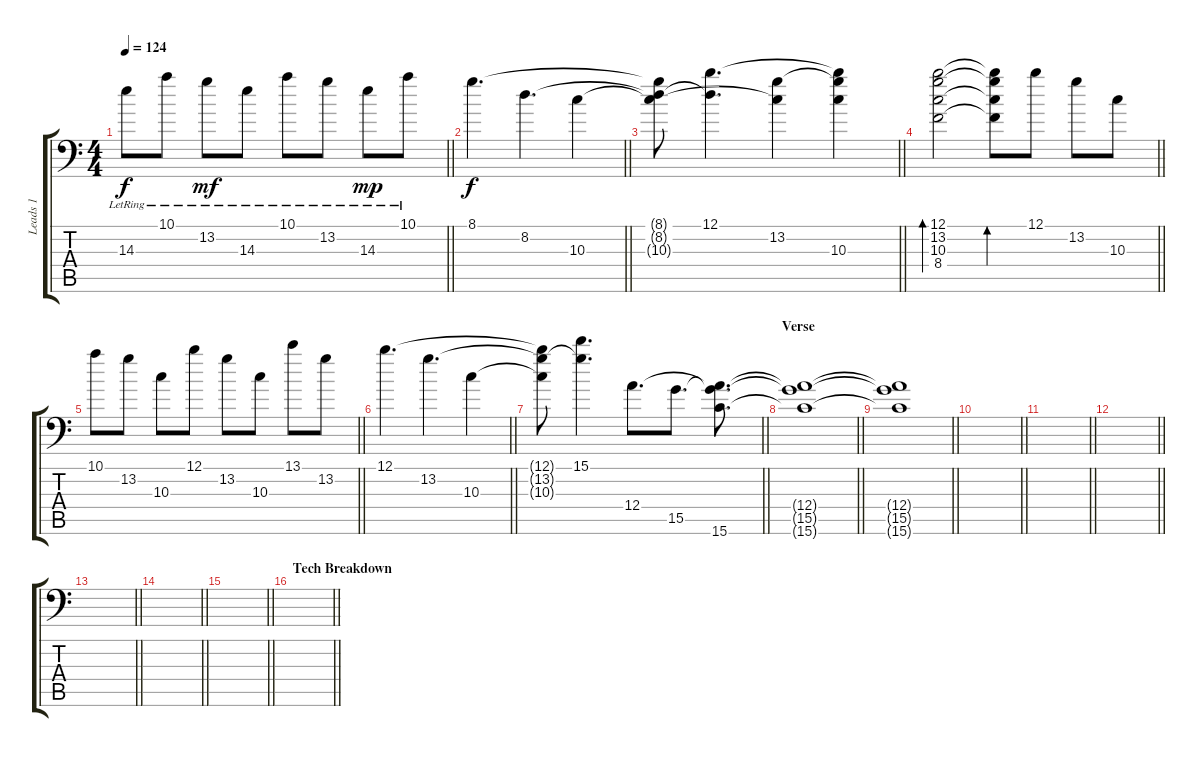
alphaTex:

\track ("Leads 1" "Leads 1") {instrument electricguitarjazz}
\staff {score tabs}
\tuning (B3 Gb3 D3 A2 E2 A1) {hide}
\ts (4 4)
\tempo 124
\clef f4
\barLineRight lightlight
\ks c
14.3{lr}.8{dy f} 10.1{lr}.8 13.2{lr}.8{dy mf} 14.3{lr}.8 10.1{lr}.8 13.2{lr}.8 14.3{lr}.8{dy mp} 10.1{lr}.8 |
\barLineRight lightlight
8.1.4{d dy f volume 11 instrument overdrivenguitar} 8.2.4{d} 10.3.4 |
\barLineRight lightlight
(8.1{t} 8.2{t} 10.3{t}).8 (12.1 8.2{t}).4{d} (13.2 10.3{t}).4 (12.1{t} 13.2{t} 10.3).4 |
\barLineRight lightlight
(12.1 13.2 10.3 8.4).2{bd 240} (12.1{t} 13.2{t} 10.3{t} 8.4{t}).8{bd 240} 12.1.8 13.2.8 10.3.8 |
\barLineRight lightlight
10.1.8 13.2.8 10.3.8 12.1.8 13.2.8 10.3.8 13.1.8 13.2.8 |
\barLineRight lightlight
12.1.4{d volume 10 instrument overdrivenguitar} 13.2.4{d} 10.3.4 |
\barLineRight lightlight
(12.1{t} 13.2{t} 10.3{t}).8 (15.1 13.2{t}).4{d} 12.4.8{d} 15.5.8{d} (12.4{t} 15.5{t} 15.6).8{d} |
\section ("" "Verse")
\barLineRight lightlight
(12.4{t} 15.5{t} 15.6{t}).1{volume 4} |
\barLineRight lightlight
(12.4{t} 15.5{t} 15.6{t}).1 |
\barLineRight lightlight
|
\barLineRight lightlight
|
\barLineRight lightlight
|
\barLineRight lightlight
|
\barLineRight lightlight
|
\barLineRight lightlight
|
\section ("" "Tech Breakdown")
\barLineRight lightlight
